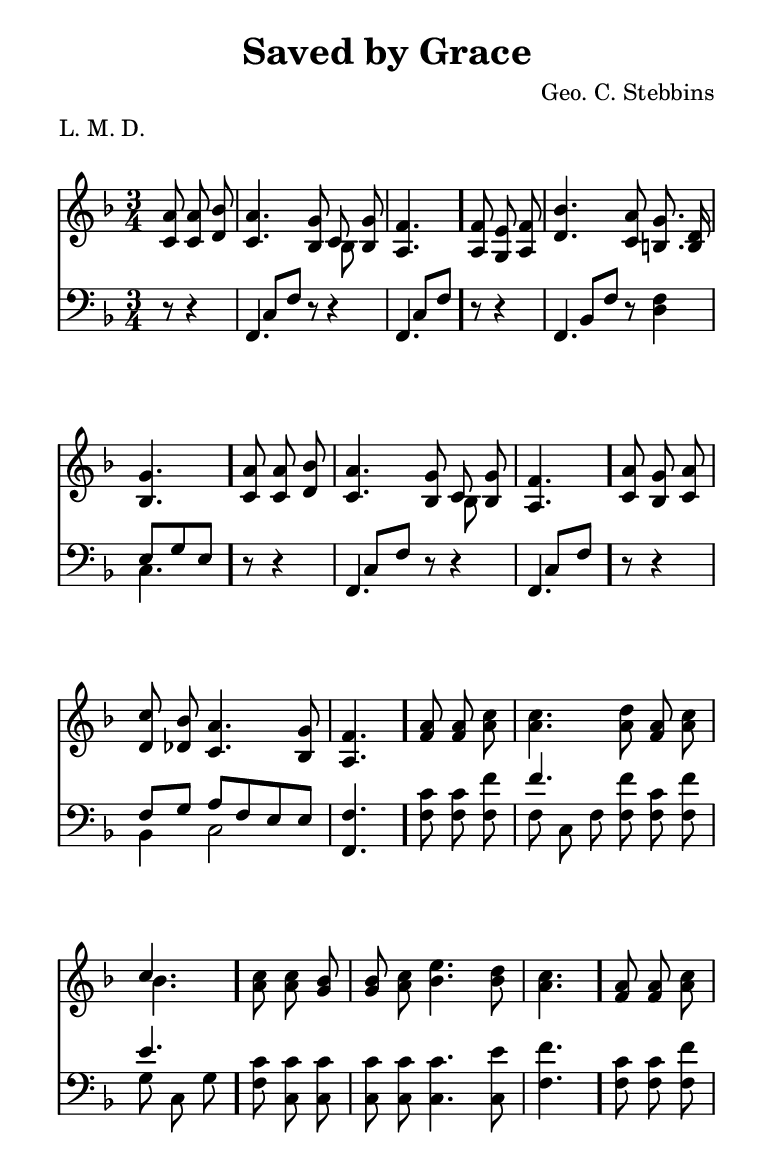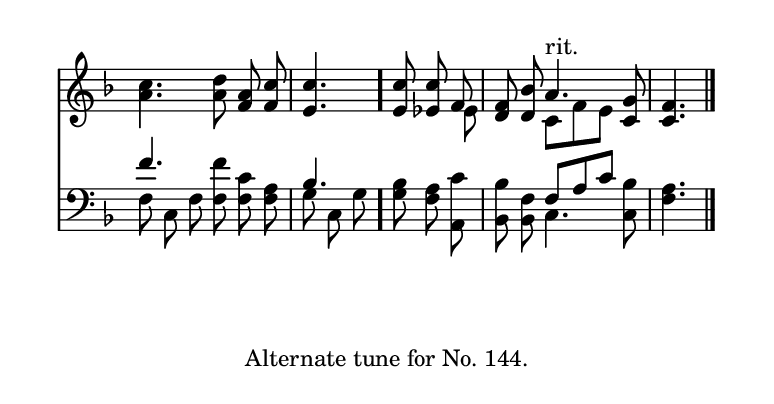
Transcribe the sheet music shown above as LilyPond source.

\include "common/global.ily"
\paper {
  \include "common/paper.ily"
  ragged-last-bottom = ##t
  system-count = #(cond (is-eogsized 4) (#t #f))
}

\header{
  hymnnumber = "4"
  title = "Saved by Grace"
  tunename = ""
  meter = "L. M. D."
  composer = "Geo. C. Stebbins"
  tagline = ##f
}

global = {
  \include "common/overrides.ily"
  \override Staff.TimeSignature.style = #'numbered
  \time 3/4
  \override Score.MetronomeMark.transparent = ##t % hide all fermata changes too
  \tempo 8=140
  \key f \major
  \partial 4.
  \autoBeamOff
}

notesSoprano = {
\global
\relative c'' {

  a8 a bes | a4. g8 c, g' | f4. \bar "."
  f8 e f | bes4. a8 g8. d16 | g4. \bar "."
  a8 a bes | a4. g8 c, g' | f4. \bar "."
  a8 g a | c bes a4. g8 | f4. \bar "."

  a8 a c | c4. d8 a c | c4. \bar "."
  c8 c bes | bes c e4. d8 | c4. \bar "."
  a8 a c | c4. d8 a c | c4. \bar "."
  c8 c f, | f bes a4.^\markup{rit.} g8 | f4. \bar "|." % original has dots after rit.
  % TODO ritard. in MIDI

}
}

notesAlto = {
\global
\relative e' {

  c8 c d | c4. bes8 bes bes | a4.
  a8 g a | d4. c8 b8. b16 | bes4.
  c8 c d | c4. bes8 bes bes | a4.
  c8 bes c | d des c4. bes8 | a4.

  f'8 f a | a4. a8 f a | bes4.
  a8 a g | g a bes4. bes8 | a4.
  f8 f a | a4. a8 f f | e4.
  e8 ees ees | d d c8[ f e] c | c4.


}
}

notesTenor = {
\global
\relative a, {

  r8 r4 | r8 c8[ f] r8 r4 | r8 c8[ f]
  r8 r4 | r8 bes,8[ f'] r8 f4 | e8[ g e]
  r8 r4 | r8 c8[ f] r8 r4 | r8 c8[ f]
  r8 r4 | f8[ g] a[ f e e] | f4.

  c'8 c f | f4. f8 c f | e4.
  c8 c c | c c c4. e8 | f4.
  c8 c f | f4. f8 c a | bes4.
  bes8 a c | bes f f8[ a c] bes | a4.

}
}

notesBass = {
\global
\relative f, {

  r8 r4 | f4. r8 r4 | f4.
  r8 r4 | f4. r8 d'4 | c4.
  r8 r4 | f,4. r8 r4 | f4.
  r8 r4 | bes4 c2 | f,4.

  f'8 f f | f c f f f f | g c, g'
  f8 c c | c c c4. c8 | f4.
  f8 f f | f c f f f f | g c, g'
  g8 f a, | bes bes c4. c8 | f4.

}
}

\score {
  \context ChoirStaff <<
    \context Staff = upper <<
      \set Staff.autoBeaming = ##f
      \set ChoirStaff.systemStartDelimiter = #'SystemStartBar
      \set ChoirStaff.printPartCombineTexts = ##f
      \partcombine #'(2 . 9) \notesSoprano \notesAlto
    >>
    \context Staff = men <<
      \set Staff.autoBeaming = ##f
      \clef bass
      \set ChoirStaff.printPartCombineTexts = ##f
      \partcombine #'(2 . 9) \notesTenor \notesBass
    >>
  >>
  \layout {
    \include "common/layout.ily"
  }
  \midi{
    \include "common/midi.ily"
  }
}

\noPageBreak \markup { \fill-line { "Alternate tune for No. 144." } }

\version "2.19.49"  % necessary for upgrading to future LilyPond versions.

% vi:set et ts=2 sw=2 ai nocindent syntax=lilypond:
